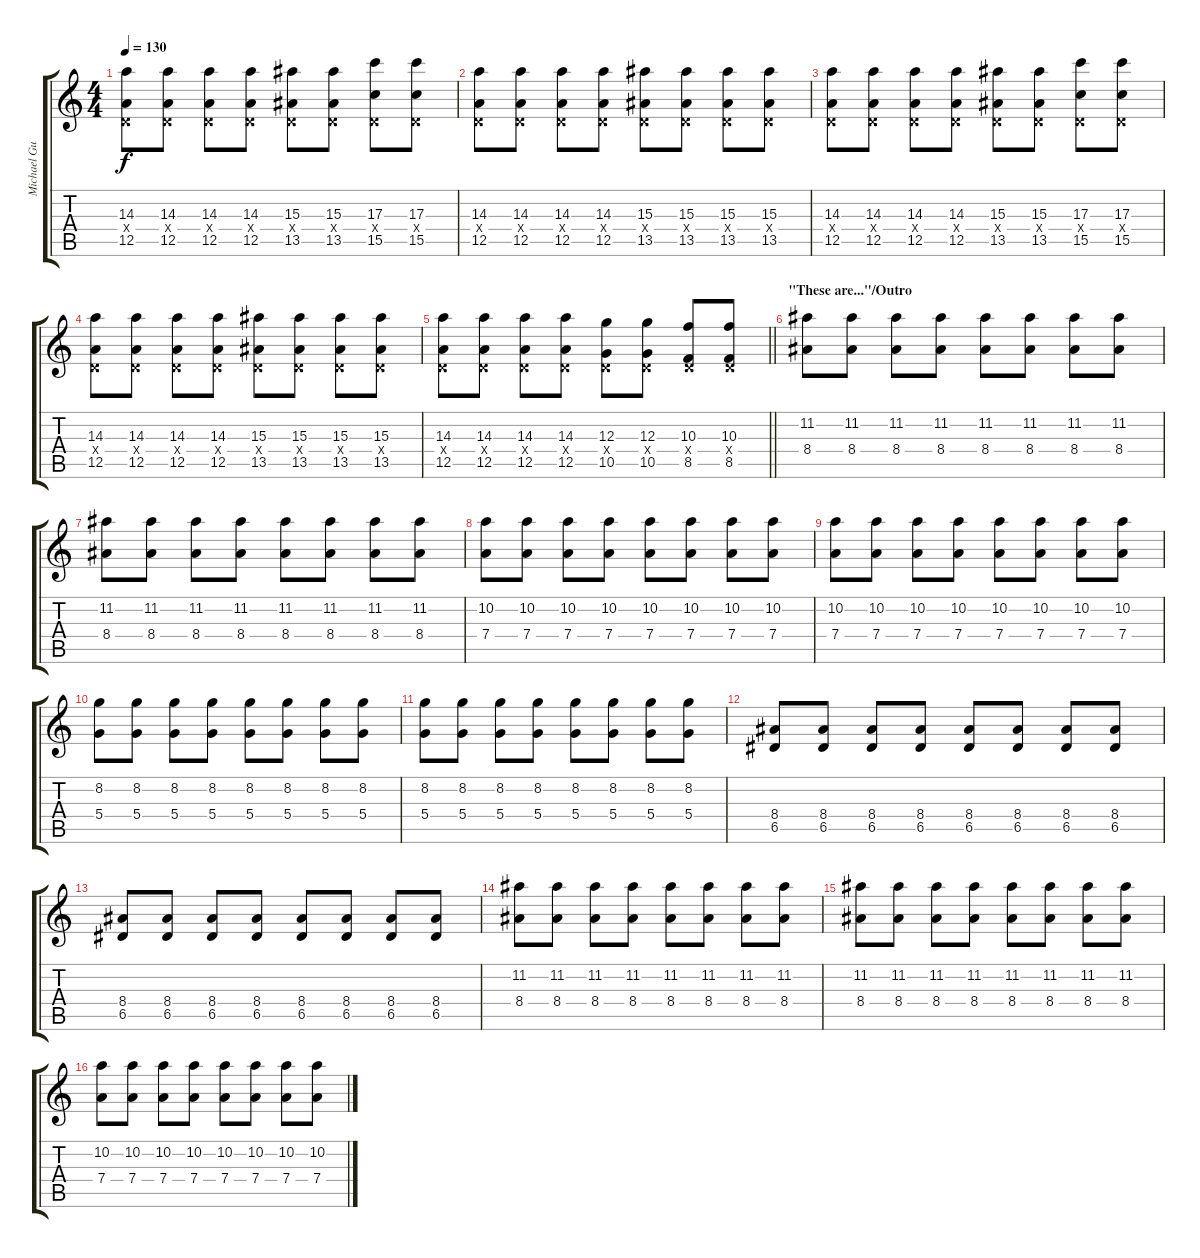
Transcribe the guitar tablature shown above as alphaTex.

\track ("Michael Guy Chislett (Guitar 2)" "Michael Gu") {instrument electricguitarclean}
\staff {score tabs}
\tuning (E4 B3 G3 D3 A2 E2) {hide}
\ts (4 4)
\tempo 130
\clef g2
\ks c
(14.3 0.4{x} 12.5).8{dy f} (14.3 0.4{x} 12.5).8 (14.3 0.4{x} 12.5).8 (14.3 0.4{x} 12.5).8 (15.3 0.4{x} 13.5).8 (15.3 0.4{x} 13.5).8 (17.3 0.4{x} 15.5).8 (17.3 0.4{x} 15.5).8 |
(14.3 0.4{x} 12.5).8 (14.3 0.4{x} 12.5).8 (14.3 0.4{x} 12.5).8 (14.3 0.4{x} 12.5).8 (15.3 0.4{x} 13.5).8 (15.3 0.4{x} 13.5).8 (15.3 0.4{x} 13.5).8 (15.3 0.4{x} 13.5).8 |
(14.3 0.4{x} 12.5).8 (14.3 0.4{x} 12.5).8 (14.3 0.4{x} 12.5).8 (14.3 0.4{x} 12.5).8 (15.3 0.4{x} 13.5).8 (15.3 0.4{x} 13.5).8 (17.3 0.4{x} 15.5).8 (17.3 0.4{x} 15.5).8 |
(14.3 0.4{x} 12.5).8 (14.3 0.4{x} 12.5).8 (14.3 0.4{x} 12.5).8 (14.3 0.4{x} 12.5).8 (15.3 0.4{x} 13.5).8 (15.3 0.4{x} 13.5).8 (15.3 0.4{x} 13.5).8 (15.3 0.4{x} 13.5).8 |
\barLineRight lightlight
(14.3 0.4{x} 12.5).8 (14.3 0.4{x} 12.5).8 (14.3 0.4{x} 12.5).8 (14.3 0.4{x} 12.5).8 (12.3 0.4{x} 10.5).8 (12.3 0.4{x} 10.5).8 (10.3 0.4{x} 8.5).8 (10.3 0.4{x} 8.5).8 |
\section ("" "\"These are...\"/Outro")
(11.2 8.4).8 (11.2 8.4).8 (11.2 8.4).8 (11.2 8.4).8 (11.2 8.4).8 (11.2 8.4).8 (11.2 8.4).8 (11.2 8.4).8 |
(11.2 8.4).8 (11.2 8.4).8 (11.2 8.4).8 (11.2 8.4).8 (11.2 8.4).8 (11.2 8.4).8 (11.2 8.4).8 (11.2 8.4).8 |
(10.2 7.4).8 (10.2 7.4).8 (10.2 7.4).8 (10.2 7.4).8 (10.2 7.4).8 (10.2 7.4).8 (10.2 7.4).8 (10.2 7.4).8 |
(10.2 7.4).8 (10.2 7.4).8 (10.2 7.4).8 (10.2 7.4).8 (10.2 7.4).8 (10.2 7.4).8 (10.2 7.4).8 (10.2 7.4).8 |
(8.2 5.4).8 (8.2 5.4).8 (8.2 5.4).8 (8.2 5.4).8 (8.2 5.4).8 (8.2 5.4).8 (8.2 5.4).8 (8.2 5.4).8 |
(8.2 5.4).8 (8.2 5.4).8 (8.2 5.4).8 (8.2 5.4).8 (8.2 5.4).8 (8.2 5.4).8 (8.2 5.4).8 (8.2 5.4).8 |
(8.4 6.5).8 (8.4 6.5).8 (8.4 6.5).8 (8.4 6.5).8 (8.4 6.5).8 (8.4 6.5).8 (8.4 6.5).8 (8.4 6.5).8 |
(8.4 6.5).8 (8.4 6.5).8 (8.4 6.5).8 (8.4 6.5).8 (8.4 6.5).8 (8.4 6.5).8 (8.4 6.5).8 (8.4 6.5).8 |
(11.2 8.4).8 (11.2 8.4).8 (11.2 8.4).8 (11.2 8.4).8 (11.2 8.4).8 (11.2 8.4).8 (11.2 8.4).8 (11.2 8.4).8 |
(11.2 8.4).8 (11.2 8.4).8 (11.2 8.4).8 (11.2 8.4).8 (11.2 8.4).8 (11.2 8.4).8 (11.2 8.4).8 (11.2 8.4).8 |
(10.2 7.4).8 (10.2 7.4).8 (10.2 7.4).8 (10.2 7.4).8 (10.2 7.4).8 (10.2 7.4).8 (10.2 7.4).8 (10.2 7.4).8
